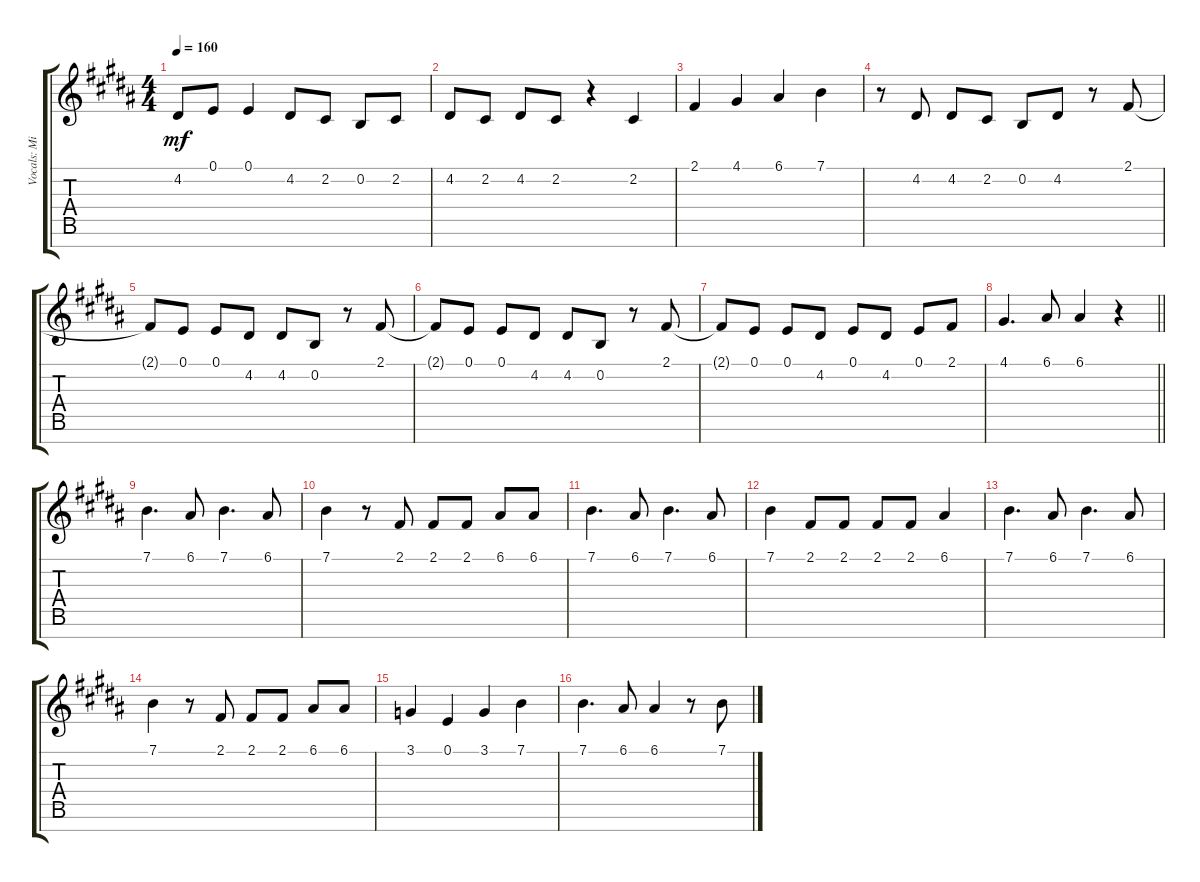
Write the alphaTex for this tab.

\track ("Vocals: Mio Akiyama" "Vocals: Mi") {instrument voiceoohs}
\staff {score tabs}
\tuning (E4 B3 G3 D3 A2 E2 B1) {hide}
\ts (4 4)
\tempo 160
\clef g2
\ks b
4.2{t}.8{dy mf} 0.1.8 0.1.4 4.2.8 2.2.8 0.2.8 2.2.8 |
4.2.8 2.2.8 4.2.8 2.2.8 r.4 2.2.4 |
2.1.4 4.1.4 6.1.4 7.1.4 |
r.8 4.2.8 4.2.8 2.2.8 0.2.8 4.2.8 r.8 2.1.8 |
2.1{t}.8 0.1.8 0.1.8 4.2.8 4.2.8 0.2.8 r.8 2.1.8 |
2.1{t}.8 0.1.8 0.1.8 4.2.8 4.2.8 0.2.8 r.8 2.1.8 |
2.1{t}.8 0.1.8 0.1.8 4.2.8 0.1.8 4.2.8 0.1.8 2.1.8 |
\barLineRight lightlight
4.1.4{d} 6.1.8 6.1.4 r.4 |
\section ("" "")
7.1.4{d} 6.1.8 7.1.4{d} 6.1.8 |
7.1.4 r.8 2.1.8 2.1.8 2.1.8 6.1.8 6.1.8 |
7.1.4{d} 6.1.8 7.1.4{d} 6.1.8 |
7.1.4 2.1.8 2.1.8 2.1.8 2.1.8 6.1.4 |
7.1.4{d} 6.1.8 7.1.4{d} 6.1.8 |
7.1.4 r.8 2.1.8 2.1.8 2.1.8 6.1.8 6.1.8 |
3.1.4 0.1.4 3.1.4 7.1.4 |
7.1.4{d} 6.1.8 6.1.4 r.8 7.1.8
